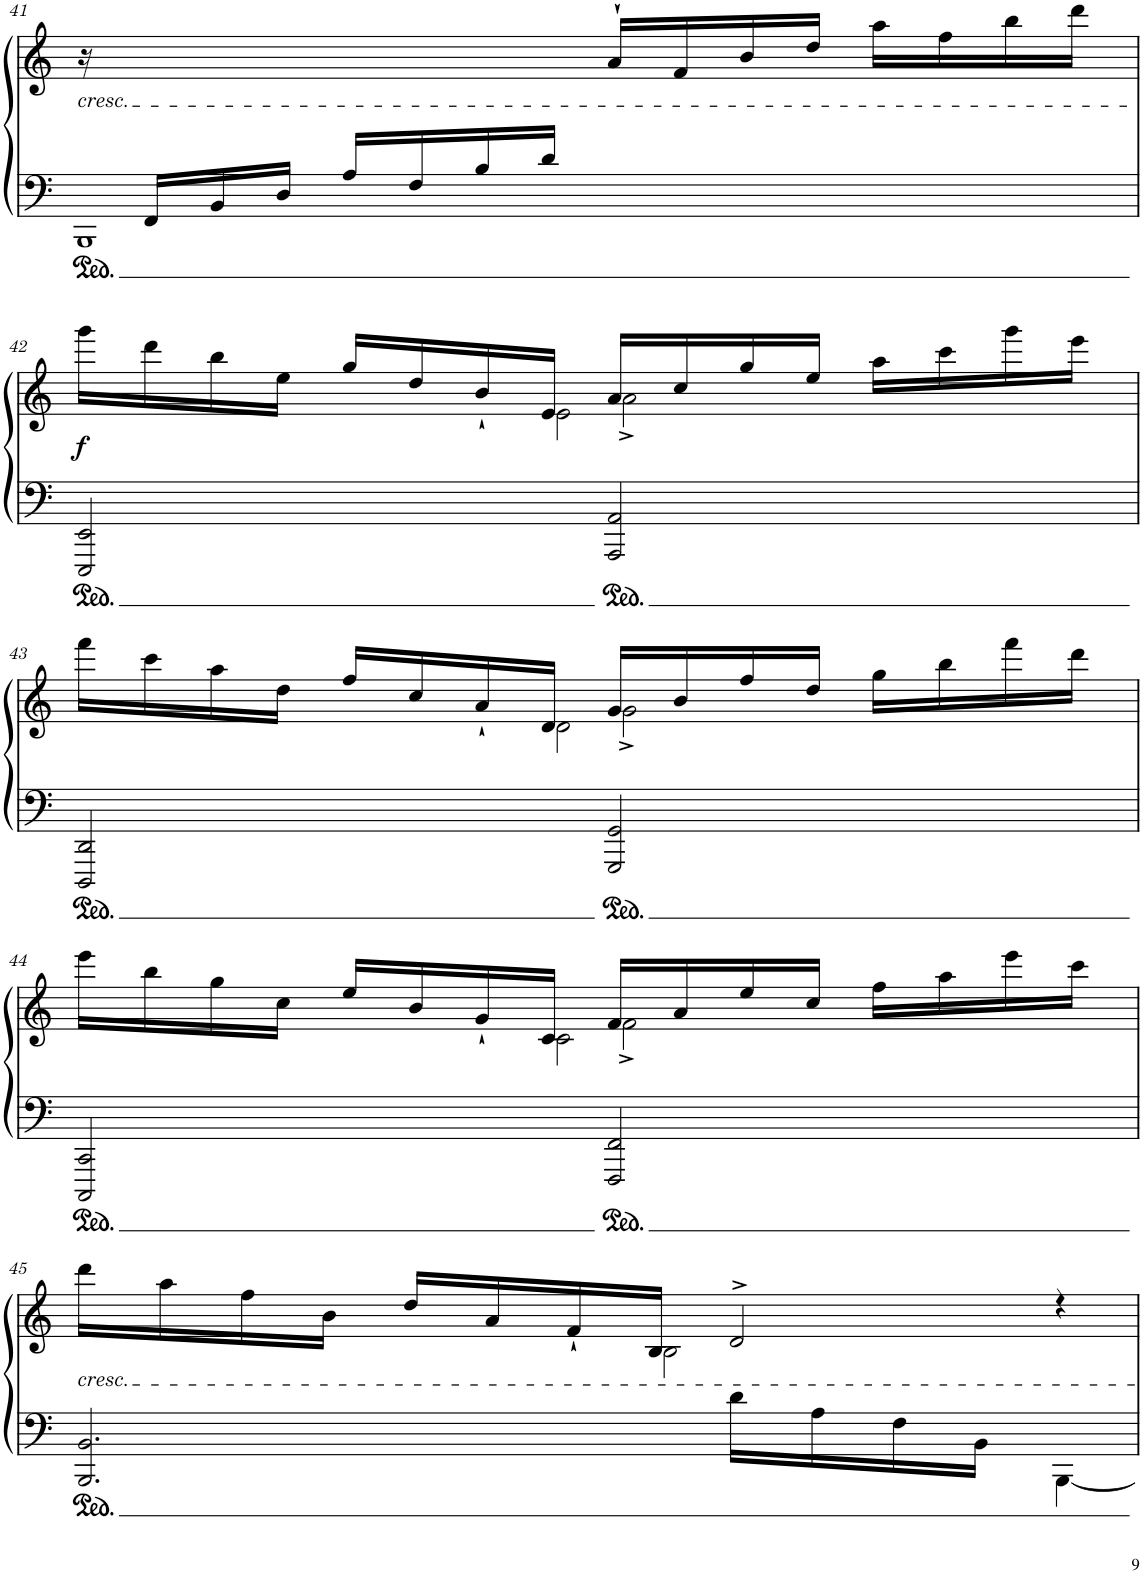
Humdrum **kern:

**kern	**kern	**dynam
*part1	*part1	*part1
*staff2	*staff1	*staff1/2
*I"Piano	*	*
*I'Pno	*	*
!!LO:PB:g=z
*clefF4	*clefG2	*
*k[]	*k[]	*
*M4/4	*M4/4	*
*met(c)	*met(c)	*
=41	=41	=41
*^	*	*
!	!	!LO:TX:b:i:t=cresc.	!
16ryy	1BBB	16r	.
16FF/LL	.	4..ryy	.
16BB/	.	.	.
16D/JJ	.	.	.
16A/LL	.	.	.
16F/	.	.	.
16B/	.	.	.
16d/JJ	.	.	.
2ryy	.	16a`>/LL	.
.	.	16f/	.
.	.	16b/	.
.	.	16dd/JJ	.
.	.	16aa\LL	.
.	.	16ff\	.
.	.	16bb\	.
.	.	16ddd\JJ	.
*v	*v	*	*
!!LO:LB:g=z
=42	=42	=42
*	*^	*
*	*	*^	*
!	!	!	!	!LO:DY:b
2EEE/ 2EE/	16ggg\LL	2ryy	4..ryy	f
.	16ddd\	.	.	.
.	16bb\	.	.	.
.	16ee\JJ	.	.	.
.	16gg/LL	.	.	.
.	16dd/	.	.	.
.	16b`/	.	.	.
.	16e/JJ	.	2e\	.
2AAA/ 2AA/	16a/LL	2a^\	.	.
.	16cc/	.	.	.
.	16gg/	.	.	.
.	16ee/JJ	.	.	.
.	16aa\LL	.	.	.
.	16ccc\	.	.	.
.	16ggg\	.	.	.
.	16eee\JJ	.	16ryy	.
!!LO:LB:g=z	!!	!!
=43	=43	=43	=43	=43
2DDD/ 2DD/	16fff\LL	2ryy	4..ryy	.
.	16ccc\	.	.	.
.	16aa\	.	.	.
.	16dd\JJ	.	.	.
.	16ff/LL	.	.	.
.	16cc/	.	.	.
.	16a`/	.	.	.
.	16d/JJ	.	2d\	.
2GGG/ 2GG/	16g/LL	2g^\	.	.
.	16b/	.	.	.
.	16ff/	.	.	.
.	16dd/JJ	.	.	.
.	16gg\LL	.	.	.
.	16bb\	.	.	.
.	16fff\	.	.	.
.	16ddd\JJ	.	16ryy	.
!!LO:LB:g=z	!!	!!
=44	=44	=44	=44	=44
2CCC/ 2CC/	16eee\LL	2ryy	4..ryy	.
.	16bb\	.	.	.
.	16gg\	.	.	.
.	16cc\JJ	.	.	.
.	16ee/LL	.	.	.
.	16b/	.	.	.
.	16g`/	.	.	.
.	16c/JJ	.	2c\	.
2FFF/ 2FF/	16f/LL	2f^\	.	.
.	16a/	.	.	.
.	16ee/	.	.	.
.	16cc/JJ	.	.	.
.	16ff\LL	.	.	.
.	16aa\	.	.	.
.	16eee\	.	.	.
.	16ccc\JJ	.	16ryy	.
!!LO:LB:g=z	!!	!!
=45	=45	=45	=45	=45
*^	*	*	*	*
!	!	!LO:TX:b:i:t=cresc.	!	!	!
2ryy	2.BBB/ 2.BB/	16ddd\LL	2ryy	4..ryy	.
.	.	16aa\	.	.	.
.	.	16ff\	.	.	.
.	.	16b\JJ	.	.	.
.	.	16dd/LL	.	.	.
.	.	16a/	.	.	.
.	.	16f`/	.	.	.
.	.	16B/JJ	.	2B\	.
16d\LL	.	4ryy	2d^/	.	.
16A\	.	.	.	.	.
16F\	.	.	.	.	.
16BB\JJ	.	.	.	.	.
4ryy	[<4BBB\	4r	.	.	.
.	.	.	.	16ryy	.
*v	*v	*	*	*	*
*	*v	*v	*v	*
=	=	=
*-	*-	*-
